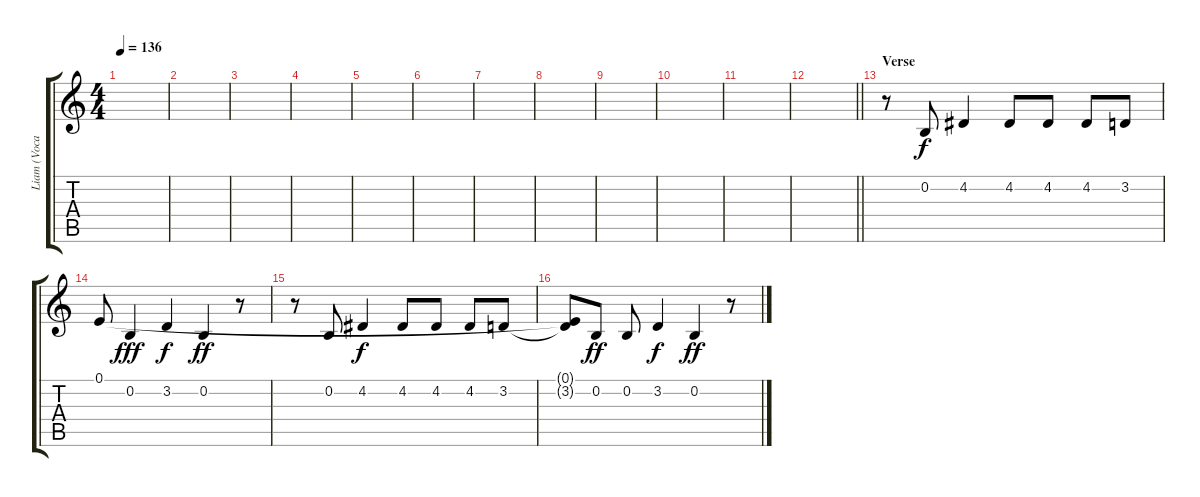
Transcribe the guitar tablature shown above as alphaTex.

\track ("Liam (Vocals)" "Liam (Voca") {instrument lead2sawtooth}
\staff {score tabs}
\tuning (E4 B3 G3 D3 A2 E2) {hide}
\ts (4 4)
\tempo 136
\clef g2
\ks c
|
|
|
|
|
|
|
|
|
|
|
\barLineRight lightlight
|
\section ("" "Verse")
r.8 0.2.8 4.2.4{dy f} 4.2.8 4.2.8 4.2.8 3.2.8 |
0.1.8 0.2.4{dy fff} 3.2.4{dy f} 0.2.4{dy ff} r.8 |
r.8 0.2.8 4.2.4{dy f} 4.2.8 4.2.8 4.2.8 3.2.8 |
(0.1{t} 3.2{t}).8 0.2.8{dy ff} 0.2.8 3.2.4{dy f} 0.2.4{dy ff} r.8
